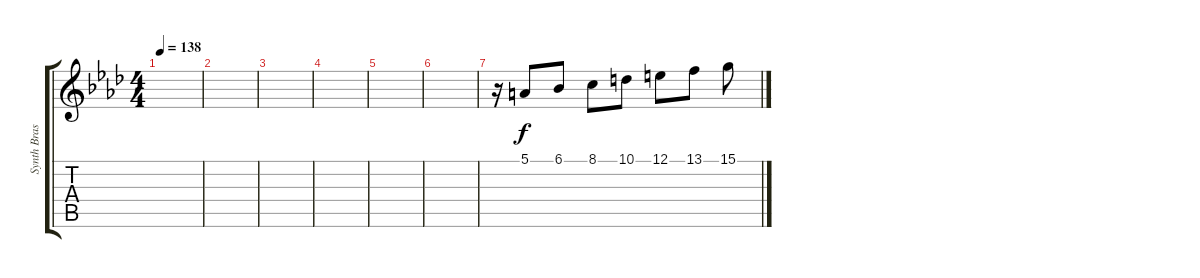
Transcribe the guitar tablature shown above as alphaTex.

\track ("Synth Brass" "Synth Bras") {instrument acousticgrandpiano}
\staff {score tabs}
\tuning (E4 B3 G3 D3 A2 E2) {hide}
\ts (4 4)
\tempo 138
\clef g2
\ks ab
|
|
|
|
|
|
r.16 5.1.8 6.1.8 8.1.8 10.1.8 12.1.8 13.1.8 15.1.8
